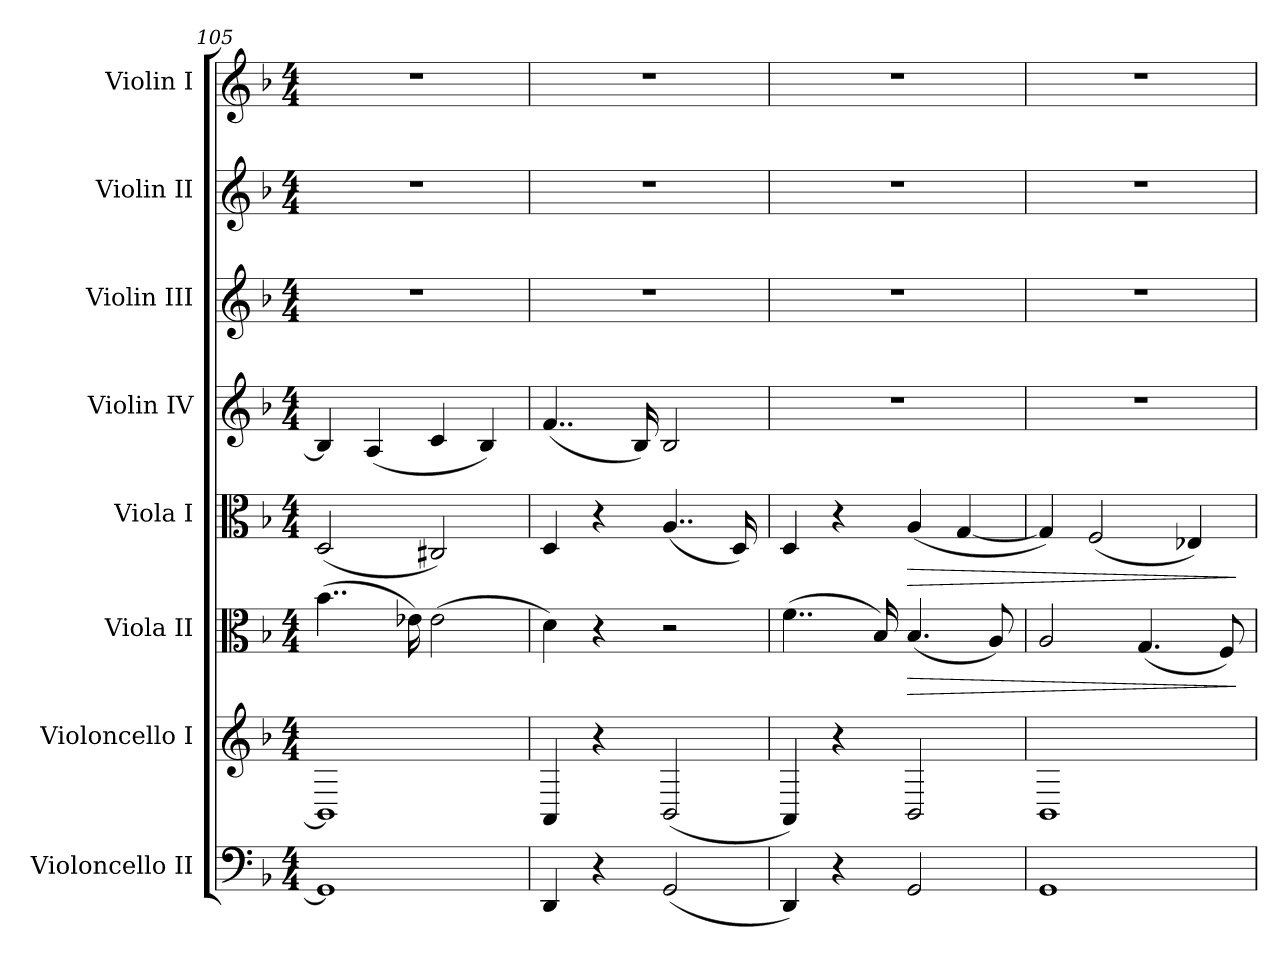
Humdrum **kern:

**kern	**kern	**kern	**dynam	**kern	**dynam	**kern	**kern	**kern	**kern
*part8	*part7	*part6	*part6	*part5	*part5	*part4	*part3	*part2	*part1
*staff8	*staff7	*staff6	*staff6	*staff5	*staff5	*staff4	*staff3	*staff2	*staff1
*I"Violoncello II	*I"Violoncello I	*I"Viola II	*	*I"Viola I	*	*I"Violin IV	*I"Violin III	*I"Violin II	*I"Violin I
*I'Vc. II	*I'Vc. I	*I'Vla. II	*	*I'Vla. I	*	*I'Vln. IV	*I'Vln. III	*I'Vln. II	*I'Vln. I
!!LO:PB:g=z
*clefF4	*clefG2	*clefC3	*	*clefC3	*	*clefG2	*clefG2	*clefG2	*clefG2
*k[b-]	*k[b-]	*k[b-]	*	*k[b-]	*	*k[b-]	*k[b-]	*k[b-]	*k[b-]
*M4/4	*M4/4	*M4/4	*	*M4/4	*	*M4/4	*M4/4	*M4/4	*M4/4
=105	=105	=105	=105	=105	=105	=105	=105	=105	=105
1GG]	1BB-]	(>4..b-\	.	(<2D/	.	4B-/]	1r	1r	1r
.	.	.	.	.	.	(<4A/	.	.	.
.	.	16e-X\)	.	.	.	.	.	.	.
.	.	(>2e-\	.	2C#X/)	.	4c/	.	.	.
.	.	.	.	.	.	4B-/)	.	.	.
=106	=106	=106	=106	=106	=106	=106	=106	=106	=106
4DD/	4AA/	4d\)	.	4D/	.	(<4..f/	1r	1r	1r
4r	4r	4r	.	4r	.	.	.	.	.
.	.	.	.	.	.	16B-/)	.	.	.
(<2GG/	(<2BB-/	2r	.	(<4..A/	.	2B-/	.	.	.
.	.	.	.	16D/)	.	.	.	.	.
=107	=107	=107	=107	=107	=107	=107	=107	=107	=107
4DD/)	4AA/)	(>4..f\	.	4D/	.	1r	1r	1r	1r
4r	4r	.	.	4r	.	.	.	.	.
.	.	16B-/)	.	.	.	.	.	.	.
!	!	!	!LO:HP:b	!	!LO:HP:b	!	!	!	!
2GG/	2BB-/	(<4.B-/	>	(<4A/	>	.	.	.	.
.	.	.	.	[4G/	.	.	.	.	.
.	.	8A/)	.	.	.	.	.	.	.
=108	=108	=108	=108	=108	=108	=108	=108	=108	=108
1GG	1BB-	2A/	.	4G/])	.	1r	1r	1r	1r
.	.	.	.	(<2F/	.	.	.	.	.
.	.	(<4.G/	.	.	.	.	.	.	.
.	.	.	.	4E-X/)	.	.	.	.	.
.	.	8F/)	.	.	.	.	.	.	.
.	.	.	]	.	]	.	.	.	.
=	=	=	=	=	=	=	=	=	=
*-	*-	*-	*-	*-	*-	*-	*-	*-	*-
